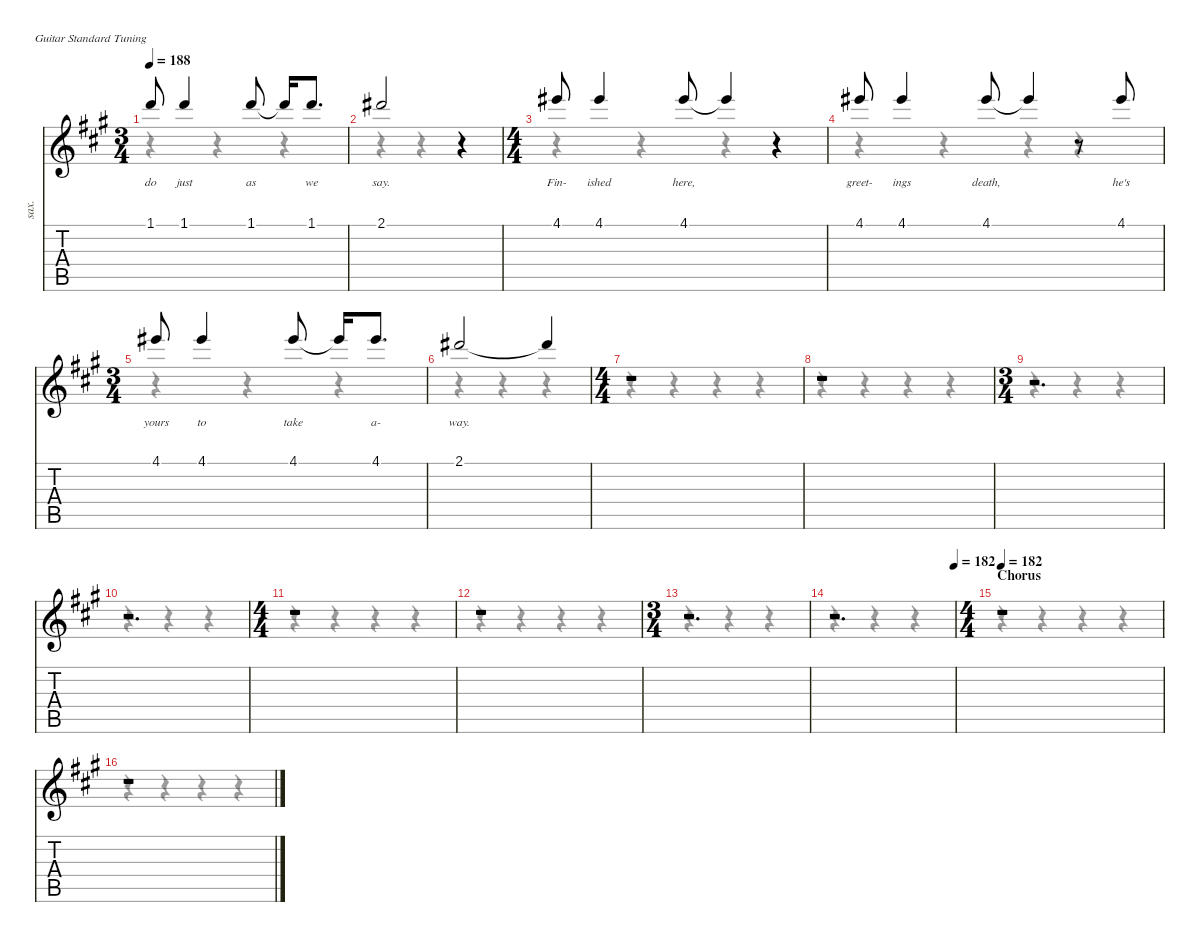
\defaultSystemsLayout 4
\hideDynamics
\bracketExtendMode nobrackets
\otherSystemsTrackNameOrientation horizontal
\track ("James Hetfield (Vocals)" "sax.") {instrument baritonesax}
\staff {score tabs}
\tuning (E4 B3 G3 D3 A2 E2)
\displaytranspose 21
\voice
\ts (3 4)
\beaming (8 3 1 1 1)
\tempo 188
\clef g2
\ks a
1.1{acc forcenatural}.8{lyrics (0 "do") lyrics (1 "") lyrics (2 "") lyrics (3 "") lyrics (4 "") dy f beam Up} 1.1{acc forcenatural}.4{lyrics (0 "just") lyrics (1 "") lyrics (2 "") lyrics (3 "") lyrics (4 "") beam Up} 1.1{acc forcenatural}.8{lyrics (0 "as") lyrics (1 "") lyrics (2 "") lyrics (3 "") lyrics (4 "") beam Up} 1.1{t acc forcenatural}.16{beam Up} 1.1{acc forcenatural}.8{d lyrics (0 "we") lyrics (1 "") lyrics (2 "") lyrics (3 "") lyrics (4 "") beam Up} |
2.1{acc #}.2{lyrics (0 "say.") lyrics (1 "") lyrics (2 "") lyrics (3 "") lyrics (4 "") beam Up} r.4{beam Up} |
\ts (4 4)
\beaming (8 2 2 2 2)
4.1{acc #}.8{lyrics (0 "Fin-") lyrics (1 "") lyrics (2 "") lyrics (3 "") lyrics (4 "") beam Up} 4.1{acc #}.4{lyrics (0 "ished") lyrics (1 "") lyrics (2 "") lyrics (3 "") lyrics (4 "") beam Up} 4.1{acc #}.8{lyrics (0 "here,") lyrics (1 "") lyrics (2 "") lyrics (3 "") lyrics (4 "") beam Up} 4.1{t acc #}.4{beam Up} r.4{beam Up} |
4.1{acc #}.8{lyrics (0 "greet-") lyrics (1 "") lyrics (2 "") lyrics (3 "") lyrics (4 "") beam Up} 4.1{acc #}.4{lyrics (0 "ings") lyrics (1 "") lyrics (2 "") lyrics (3 "") lyrics (4 "") beam Up} 4.1{acc #}.8{lyrics (0 "death,") lyrics (1 "") lyrics (2 "") lyrics (3 "") lyrics (4 "") beam Up} 4.1{t acc #}.4{beam Up} r.8{beam Up} 4.1{acc #}.8{lyrics (0 "he's") lyrics (1 "") lyrics (2 "") lyrics (3 "") lyrics (4 "") beam Up} |
\ts (3 4)
\beaming (8 3 1 1 1)
4.1{acc #}.8{lyrics (0 "yours") lyrics (1 "") lyrics (2 "") lyrics (3 "") lyrics (4 "") beam Up} 4.1{acc #}.4{lyrics (0 "to") lyrics (1 "") lyrics (2 "") lyrics (3 "") lyrics (4 "") beam Up} 4.1{acc #}.8{lyrics (0 "take") lyrics (1 "") lyrics (2 "") lyrics (3 "") lyrics (4 "") beam Up} 4.1{t acc #}.16{beam Up} 4.1{acc #}.8{d lyrics (0 "a-") lyrics (1 "") lyrics (2 "") lyrics (3 "") lyrics (4 "") beam Up} |
2.1{acc #}.2{lyrics (0 "way.") lyrics (1 "") lyrics (2 "") lyrics (3 "") lyrics (4 "") beam Up} 2.1{t acc #}.4{beam Up} |
\ts (4 4)
\beaming (8 2 2 2 2)
r.1{beam Up} |
r.1{beam Up} |
\ts (3 4)
\beaming (8 3 1 1 1)
r.2{d beam Up} |
r.2{d beam Up} |
\ts (4 4)
\beaming (8 2 2 2 2)
r.1{beam Up} |
r.1{beam Up} |
\ts (3 4)
\beaming (8 3 1 1 1)
r.2{d beam Up} |
\tempo (182 1)
r.2{d beam Up} |
\ts (4 4)
\beaming (8 2 2 2 2)
\section ("" "Chorus")
\tempo 182
r.1{beam Up} |
r.1{beam Up}
\voice
\clef g2
\ottava regular
\simile none
\ks a
r.4{dy mf beam Down} r.4{beam Down} r.4{beam Down} |
r.4{beam Down} r.4{beam Down} r.4{beam Down} |
r.4{beam Down} r.4{beam Down} r.4{beam Down} r.4{beam Down} |
r.4{beam Down} r.4{beam Down} r.4{beam Down} r.4{beam Down} |
r.4{beam Down} r.4{beam Down} r.4{beam Down} |
r.4{beam Down} r.4{beam Down} r.4{beam Down} |
r.4{beam Down} r.4{beam Down} r.4{beam Down} r.4{beam Down} |
r.4{beam Down} r.4{beam Down} r.4{beam Down} r.4{beam Down} |
r.4{beam Down} r.4{beam Down} r.4{beam Down} |
r.4{beam Down} r.4{beam Down} r.4{beam Down} |
r.4{beam Down} r.4{beam Down} r.4{beam Down} r.4{beam Down} |
r.4{beam Down} r.4{beam Down} r.4{beam Down} r.4{beam Down} |
r.4{beam Down} r.4{beam Down} r.4{beam Down} |
r.4{beam Down} r.4{beam Down} r.4{beam Down} |
r.4{beam Down} r.4{beam Down} r.4{beam Down} r.4{beam Down} |
r.4{beam Down} r.4{beam Down} r.4{beam Down} r.4{beam Down}
